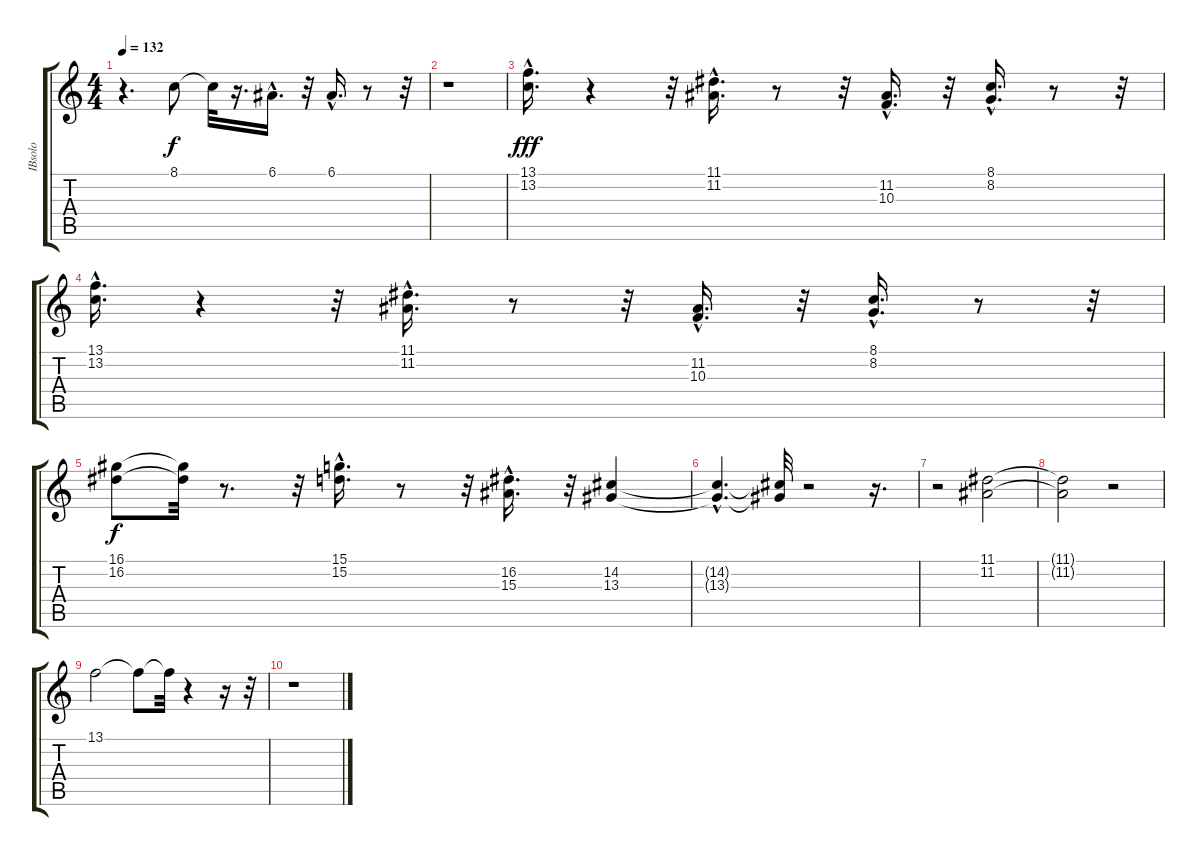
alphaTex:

\track ("IBsolo" "IBsolo") {instrument fx5brightness}
\staff {score tabs}
\tuning (E4 B3 G3 D3 A2 E2) {hide}
\ts (4 4)
\tempo 132
\clef g2
\ks c
r.4{d dy f} 8.1.8 8.1{t}.32 r.16{d} 6.1{hac}.16{d} r.32 6.1{hac}.16{d} r.8 r.32 |
r.1 |
(13.1{hac} 13.2{hac}).16{d dy fff} r.4 r.32 (11.1{hac} 11.2{hac}).16{d} r.8 r.32 (11.2{hac} 10.3{hac}).16{d} r.32 (8.1{hac} 8.2{hac}).16{d} r.8 r.32 |
(13.1{hac} 13.2{hac}).16{d} r.4 r.32 (11.1{hac} 11.2{hac}).16{d} r.8 r.32 (11.2{hac} 10.3{hac}).16{d} r.32 (8.1{hac} 8.2{hac}).16{d} r.8 r.32 |
(16.1 16.2).8{dy f} (16.1{t} 16.2{t}).32 r.8{d} r.32 (15.1{hac} 15.2{hac}).16{d} r.8 r.32 (16.2{hac} 15.3{hac}).16{d} r.32 (14.2 13.3).4 |
(14.2{hac t} 13.3{hac t}).4{d} (14.2{t} 13.3{t}).32 r.2 r.16{d} |
r.2 (11.1 11.2).2 |
(11.1{t} 11.2{t}).2 r.2 |
13.1.2 13.1{t}.8 13.1{t}.32 r.4 r.16 r.32 |
r.1
